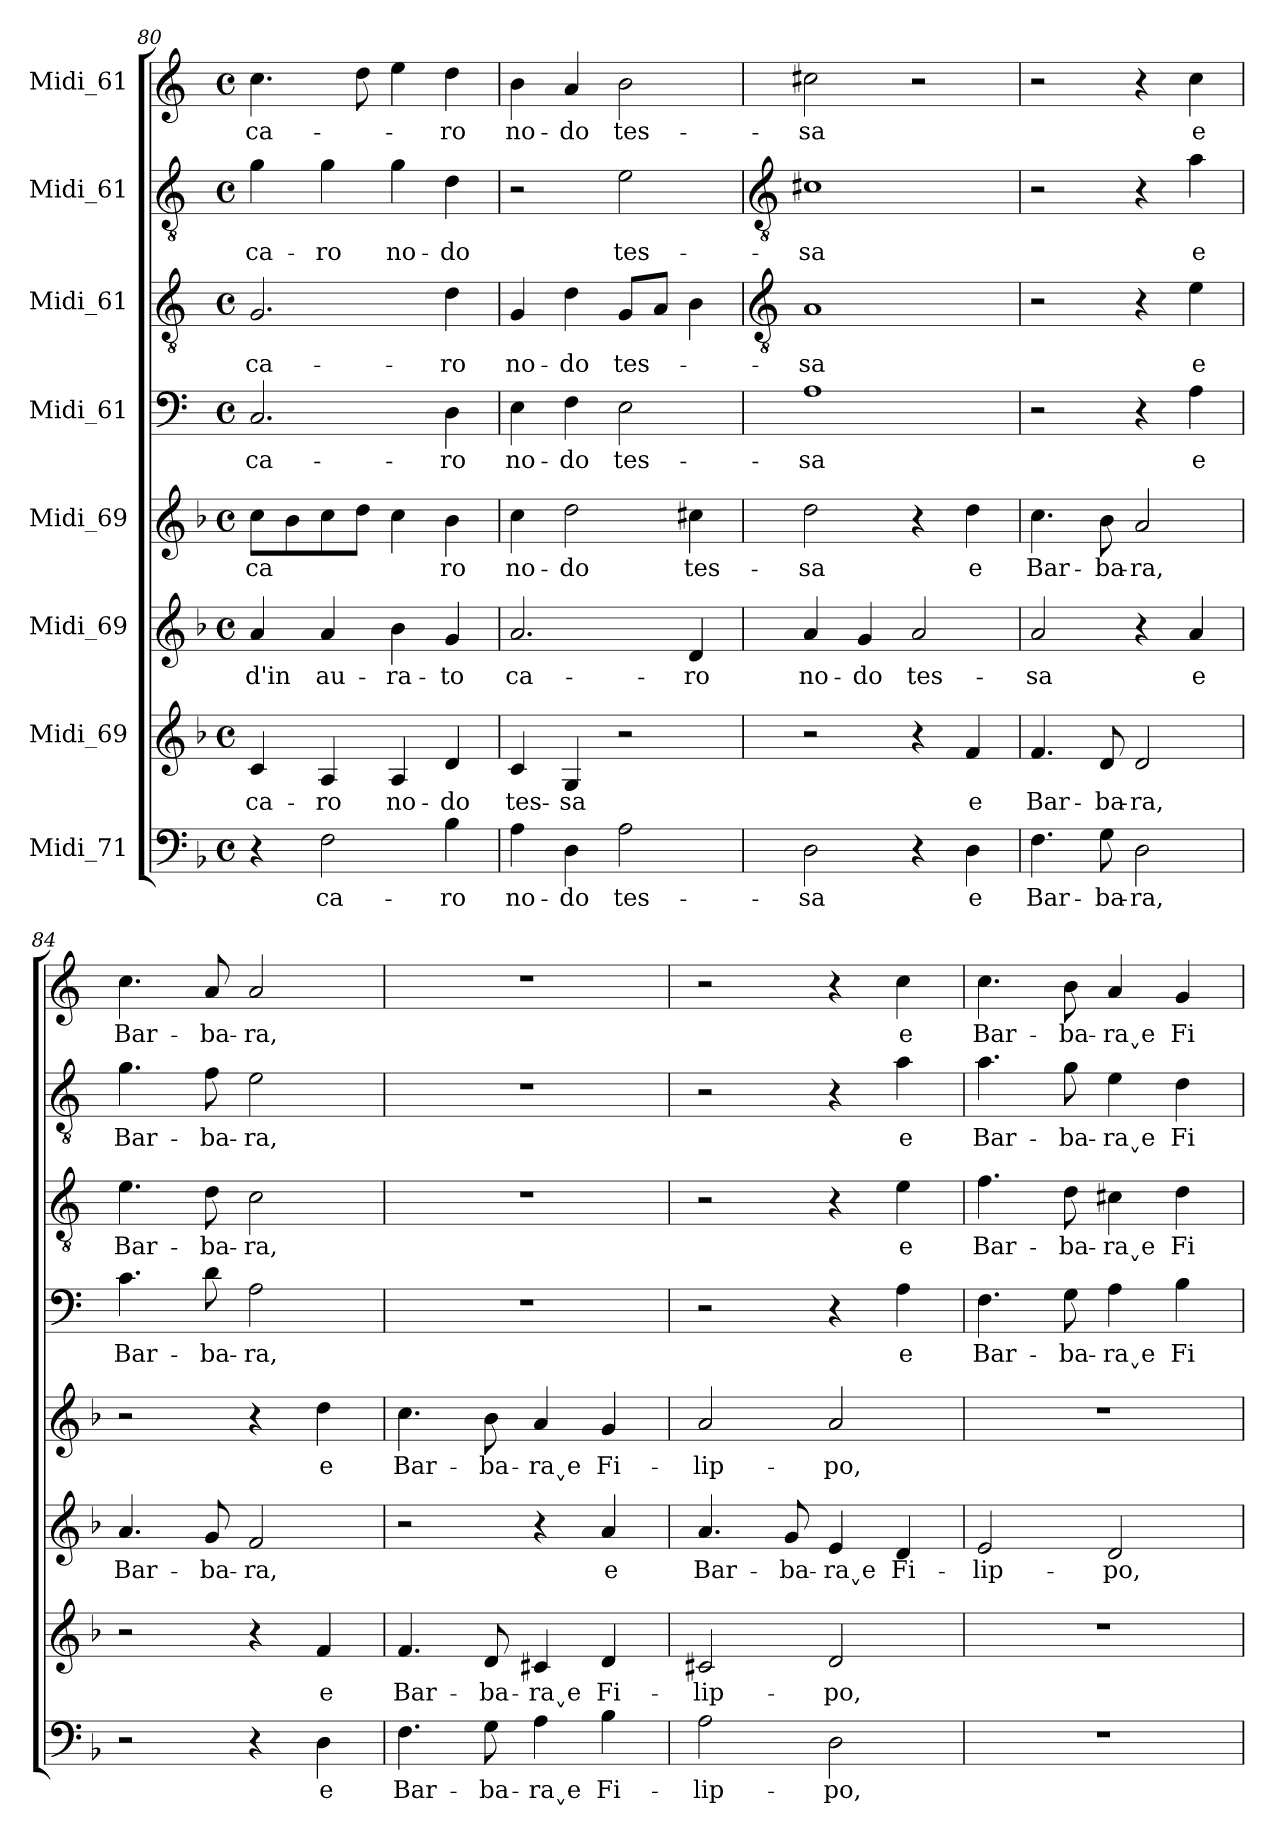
**kern	**text	**kern	**text	**kern	**text	**kern	**text	**kern	**text	**kern	**text	**kern	**text	**kern	**text
*part8	*part8	*part7	*part7	*part6	*part6	*part5	*part5	*part4	*part4	*part3	*part3	*part2	*part2	*part1	*part1
*staff8	*staff8	*staff7	*staff7	*staff6	*staff6	*staff5	*staff5	*staff4	*staff4	*staff3	*staff3	*staff2	*staff2	*staff1	*staff1
*I"Midi_71	*	*I"Midi_69	*	*I"Midi_69	*	*I"Midi_69	*	*I"Midi_61	*	*I"Midi_61	*	*I"Midi_61	*	*I"Midi_61	*
*clefF4	*	*clefG2	*	*clefG2	*	*clefG2	*	*clefF4	*	*clefGv2	*	*clefGv2	*	*clefG2	*
*	*	*	*	*	*	*	*	*ITrd4c7	*	*ITrd4c7	*	*ITrd4c7	*	*ITrd4c7	*
*k[b-]	*	*k[b-]	*	*k[b-]	*	*k[b-]	*	*k[b-]	*	*k[b-]	*	*k[b-]	*	*k[b-]	*
*F:	*	*F:	*	*F:	*	*F:	*	*F:	*	*F:	*	*F:	*	*F:	*
*M4/4	*	*M4/4	*	*M4/4	*	*M4/4	*	*M4/4	*	*M4/4	*	*M4/4	*	*M4/4	*
*met(c)	*	*met(c)	*	*met(c)	*	*met(c)	*	*met(c)	*	*met(c)	*	*met(c)	*	*met(c)	*
=80	=80	=80	=80	=80	=80	=80	=80	=80	=80	=80	=80	=80	=80	=80	=80
!	!	!	!LO:LY:b	!	!LO:LY:b	!	!LO:LY:b	!	!LO:LY:b	!	!LO:LY:b	!	!LO:LY:b	!	!LO:LY:b
4r	.	4c	ca-	4a	-d'in	8ccL	ca	2.FF	ca-	2.C	ca-	4c	ca-	4.f	ca-
.	.	.	.	.	.	8b-	.	.	.	.	.	.	.	.	.
!	!LO:LY:b	!	!LO:LY:b	!	!LO:LY:b	!	!	!	!	!	!	!	!LO:LY:b	!	!
2F	ca-	4A	-ro	4a	au-	8cc	.	.	.	.	.	4c	-ro	.	.
.	.	.	.	.	.	8ddJ	.	.	.	.	.	.	.	8g	.
!	!	!	!LO:LY:b	!	!LO:LY:b	!	!	!	!	!	!	!	!LO:LY:b	!	!
.	.	4A	no-	4b-	-ra-	4cc	.	.	.	.	.	4c	no-	4a	.
!	!LO:LY:b	!	!LO:LY:b	!	!LO:LY:b	!	!LO:LY:b	!	!LO:LY:b	!	!LO:LY:b	!	!LO:LY:b	!	!LO:LY:b
4B-	-ro	4d	-do	4g	-to	4b-	ro	4GG	-ro	4G	-ro	4G	-do	4g	-ro
=81	=81	=81	=81	=81	=81	=81	=81	=81	=81	=81	=81	=81	=81	=81	=81
!	!LO:LY:b	!	!LO:LY:b	!	!LO:LY:b	!	!LO:LY:b	!	!LO:LY:b	!	!LO:LY:b	!	!	!	!LO:LY:b
4A	no-	4c	tes-	2.a	ca-	4cc	no-	4AA	no-	4C	no-	2r	.	4e	no-
!	!LO:LY:b	!	!LO:LY:b	!	!	!	!LO:LY:b	!	!LO:LY:b	!	!LO:LY:b	!	!	!	!LO:LY:b
4D	-do	4G	-sa	.	.	2dd	-do	4BB-	-do	4G	-do	.	.	4d	-do
!	!LO:LY:b	!	!	!	!	!	!	!	!LO:LY:b	!	!LO:LY:b	!	!LO:LY:b	!	!LO:LY:b
2A	tes-	2r	.	.	.	.	.	2AA	tes-	8CL	tes-	2A	tes-	2e	tes-
.	.	.	.	.	.	.	.	.	.	8DJ	.	.	.	.	.
!	!	!	!	!	!LO:LY:b	!	!LO:LY:b	!	!	!	!	!	!	!	!
.	.	.	.	4d	-ro	4cc#	tes-	.	.	4E	.	.	.	.	.
!!LO:LB:g=z
=82	=82	=82	=82	=82	=82	=82	=82	=82	=82	=82	=82	=82	=82	=82	=82
*	*	*	*	*	*	*	*	*	*	*clefGv2	*	*clefGv2	*	*	*
!	!LO:LY:b	!	!	!	!LO:LY:b	!	!LO:LY:b	!	!LO:LY:b	!	!LO:LY:b	!	!LO:LY:b	!	!LO:LY:b
2D	-sa	2r	.	4a	no-	2dd	-sa	1D	-sa	1D	-sa	1F#X	-sa	2f#X	-sa
!	!	!	!	!	!LO:LY:b	!	!	!	!	!	!	!	!	!	!
.	.	.	.	4g	-do	.	.	.	.	.	.	.	.	.	.
!	!	!	!	!	!LO:LY:b	!	!	!	!	!	!	!	!	!	!
4r	.	4r	.	2a	tes-	4r	.	.	.	.	.	.	.	2r	.
!	!LO:LY:b	!	!LO:LY:b	!	!	!	!LO:LY:b	!	!	!	!	!	!	!	!
4D	e	4f	e	.	.	4dd	e	.	.	.	.	.	.	.	.
!!LO:LB:g=z
=83	=83	=83	=83	=83	=83	=83	=83	=83	=83	=83	=83	=83	=83	=83	=83
!	!LO:LY:b	!	!LO:LY:b	!	!LO:LY:b	!	!LO:LY:b	!	!	!	!	!	!	!	!
4.F	Bar-	4.f	Bar-	2a	-sa	4.cc	Bar-	2r	.	2r	.	2r	.	2r	.
!	!LO:LY:b	!	!LO:LY:b	!	!	!	!LO:LY:b	!	!	!	!	!	!	!	!
8G	-ba-	8d	-ba-	.	.	8b-	-ba-	.	.	.	.	.	.	.	.
!	!LO:LY:b	!	!LO:LY:b	!	!	!	!LO:LY:b	!	!	!	!	!	!	!	!
2D	-ra,	2d	-ra,	4r	.	2a	-ra,	4r	.	4r	.	4r	.	4r	.
!	!	!	!	!	!LO:LY:b	!	!	!	!LO:LY:b	!	!LO:LY:b	!	!LO:LY:b	!	!LO:LY:b
.	.	.	.	4a	e	.	.	4D	e	4A	e	4d	e	4f	e
=84	=84	=84	=84	=84	=84	=84	=84	=84	=84	=84	=84	=84	=84	=84	=84
!	!	!	!	!	!LO:LY:b	!	!	!	!LO:LY:b	!	!LO:LY:b	!	!LO:LY:b	!	!LO:LY:b
2r	.	2r	.	4.a	Bar-	2r	.	4.F	Bar-	4.A	Bar-	4.c	Bar-	4.f	Bar-
!	!	!	!	!	!LO:LY:b	!	!	!	!LO:LY:b	!	!LO:LY:b	!	!LO:LY:b	!	!LO:LY:b
.	.	.	.	8g	-ba-	.	.	8G	-ba-	8G	-ba-	8B-	-ba-	8d	-ba-
!	!	!	!	!	!LO:LY:b	!	!	!	!LO:LY:b	!	!LO:LY:b	!	!LO:LY:b	!	!LO:LY:b
4r	.	4r	.	2f	-ra,	4r	.	2D	-ra,	2F	-ra,	2A	-ra,	2d	-ra,
!	!LO:LY:b	!	!LO:LY:b	!	!	!	!LO:LY:b	!	!	!	!	!	!	!	!
4D	e	4f	e	.	.	4dd	e	.	.	.	.	.	.	.	.
=85	=85	=85	=85	=85	=85	=85	=85	=85	=85	=85	=85	=85	=85	=85	=85
!	!LO:LY:b	!	!LO:LY:b	!	!	!	!LO:LY:b	!	!	!	!	!	!	!	!
4.F	Bar-	4.f	Bar-	2r	.	4.cc	Bar-	1r	.	1r	.	1r	.	1r	.
!	!LO:LY:b	!	!LO:LY:b	!	!	!	!LO:LY:b	!	!	!	!	!	!	!	!
8G	-ba-	8d	-ba-	.	.	8b-	-ba-	.	.	.	.	.	.	.	.
!	!LO:LY:b	!	!LO:LY:b	!	!	!	!LO:LY:b	!	!	!	!	!	!	!	!
4A	-raˬe	4c#X	-raˬe	4r	.	4a	-raˬe	.	.	.	.	.	.	.	.
!	!LO:LY:b	!	!LO:LY:b	!	!LO:LY:b	!	!LO:LY:b	!	!	!	!	!	!	!	!
4B-	Fi-	4d	Fi-	4a	e	4g	Fi-	.	.	.	.	.	.	.	.
=86	=86	=86	=86	=86	=86	=86	=86	=86	=86	=86	=86	=86	=86	=86	=86
!	!LO:LY:b	!	!LO:LY:b	!	!LO:LY:b	!	!LO:LY:b	!	!	!	!	!	!	!	!
2A	-lip-	2c#X	-lip-	4.a	Bar-	2a	-lip-	2r	.	2r	.	2r	.	2r	.
!	!	!	!	!	!LO:LY:b	!	!	!	!	!	!	!	!	!	!
.	.	.	.	8g	-ba-	.	.	.	.	.	.	.	.	.	.
!	!LO:LY:b	!	!LO:LY:b	!	!LO:LY:b	!	!LO:LY:b	!	!	!	!	!	!	!	!
2D	-po,	2d	-po,	4e	-raˬe	2a	-po,	4r	.	4r	.	4r	.	4r	.
!	!	!	!	!	!LO:LY:b	!	!	!	!LO:LY:b	!	!LO:LY:b	!	!LO:LY:b	!	!LO:LY:b
.	.	.	.	4d	Fi-	.	.	4D	e	4A	e	4d	e	4f	e
=87	=87	=87	=87	=87	=87	=87	=87	=87	=87	=87	=87	=87	=87	=87	=87
!	!	!	!	!	!LO:LY:b	!	!	!	!LO:LY:b	!	!LO:LY:b	!	!LO:LY:b	!	!LO:LY:b
1r	.	1r	.	2e	-lip-	1r	.	4.BB-	Bar-	4.B-	Bar-	4.d	Bar-	4.f	Bar-
!	!	!	!	!	!	!	!	!	!LO:LY:b	!	!LO:LY:b	!	!LO:LY:b	!	!LO:LY:b
.	.	.	.	.	.	.	.	8C	-ba-	8G	-ba-	8c	-ba-	8e	-ba-
!	!	!	!	!	!LO:LY:b	!	!	!	!LO:LY:b	!	!LO:LY:b	!	!LO:LY:b	!	!LO:LY:b
.	.	.	.	2d	-po,	.	.	4D	-raˬe	4F#X	-raˬe	4A	-raˬe	4d	-raˬe
!	!	!	!	!	!	!	!	!	!LO:LY:b	!	!LO:LY:b	!	!LO:LY:b	!	!LO:LY:b
.	.	.	.	.	.	.	.	4E	Fi-	4G	Fi-	4G	Fi-	4c	Fi-
=	=	=	=	=	=	=	=	=	=	=	=	=	=	=	=
*-	*-	*-	*-	*-	*-	*-	*-	*-	*-	*-	*-	*-	*-	*-	*-
